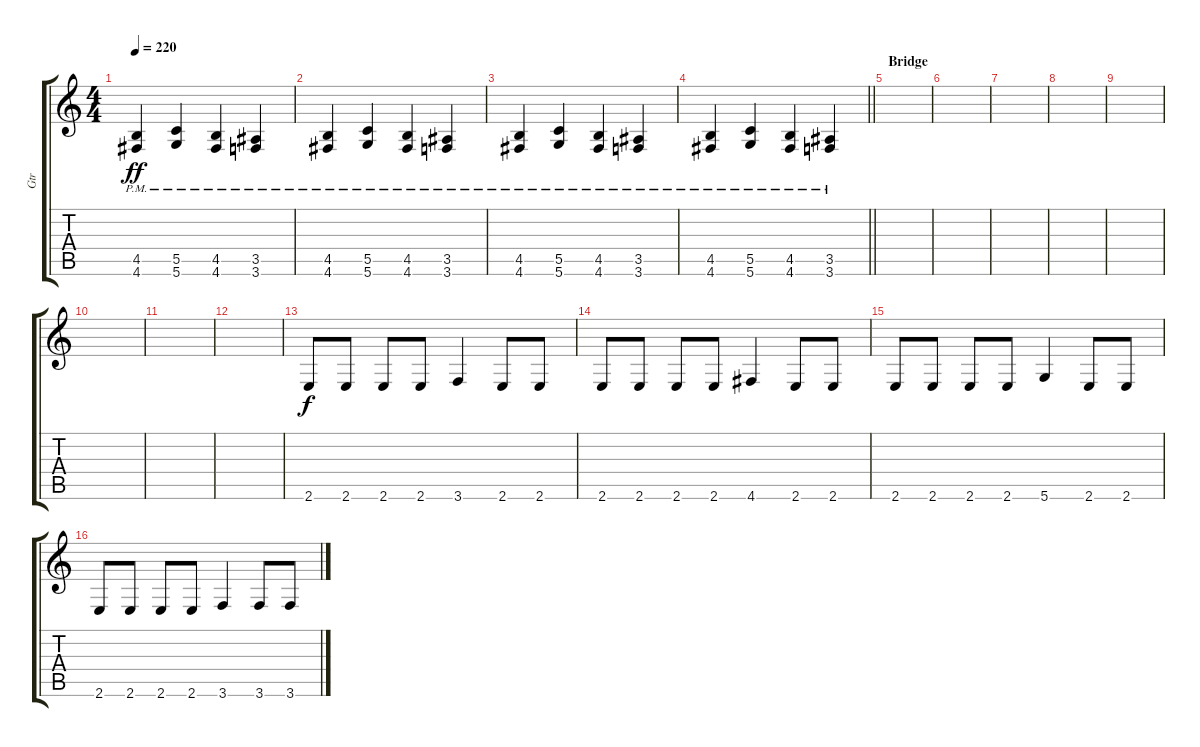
\track ("Gtr" "Gtr") {instrument distortionguitar}
\staff {score tabs}
\tuning (D4 A3 F3 C3 G2 D2) {hide}
\ts (4 4)
\tempo 220
\clef g2
\ks c
(4.5{pm} 4.6{pm}).4{dy ff} (5.5{pm} 5.6{pm}).4 (4.5{pm} 4.6{pm}).4 (3.5{pm} 3.6{pm}).4 |
(4.5{pm} 4.6{pm}).4 (5.5{pm} 5.6{pm}).4 (4.5{pm} 4.6{pm}).4 (3.5{pm} 3.6{pm}).4 |
(4.5{pm} 4.6{pm}).4 (5.5{pm} 5.6{pm}).4 (4.5{pm} 4.6{pm}).4 (3.5{pm} 3.6{pm}).4 |
\barLineRight lightlight
(4.5{pm} 4.6{pm}).4 (5.5{pm} 5.6{pm}).4 (4.5{pm} 4.6{pm}).4 (3.5{pm} 3.6{pm}).4 |
\section ("" "Bridge")
|
|
|
|
|
|
|
|
2.6.8{dy f} 2.6.8 2.6.8 2.6.8 3.6.4 2.6.8 2.6.8 |
2.6.8 2.6.8 2.6.8 2.6.8 4.6.4 2.6.8 2.6.8 |
2.6.8 2.6.8 2.6.8 2.6.8 5.6.4 2.6.8 2.6.8 |
2.6.8 2.6.8 2.6.8 2.6.8 3.6.4 3.6.8 3.6.8
